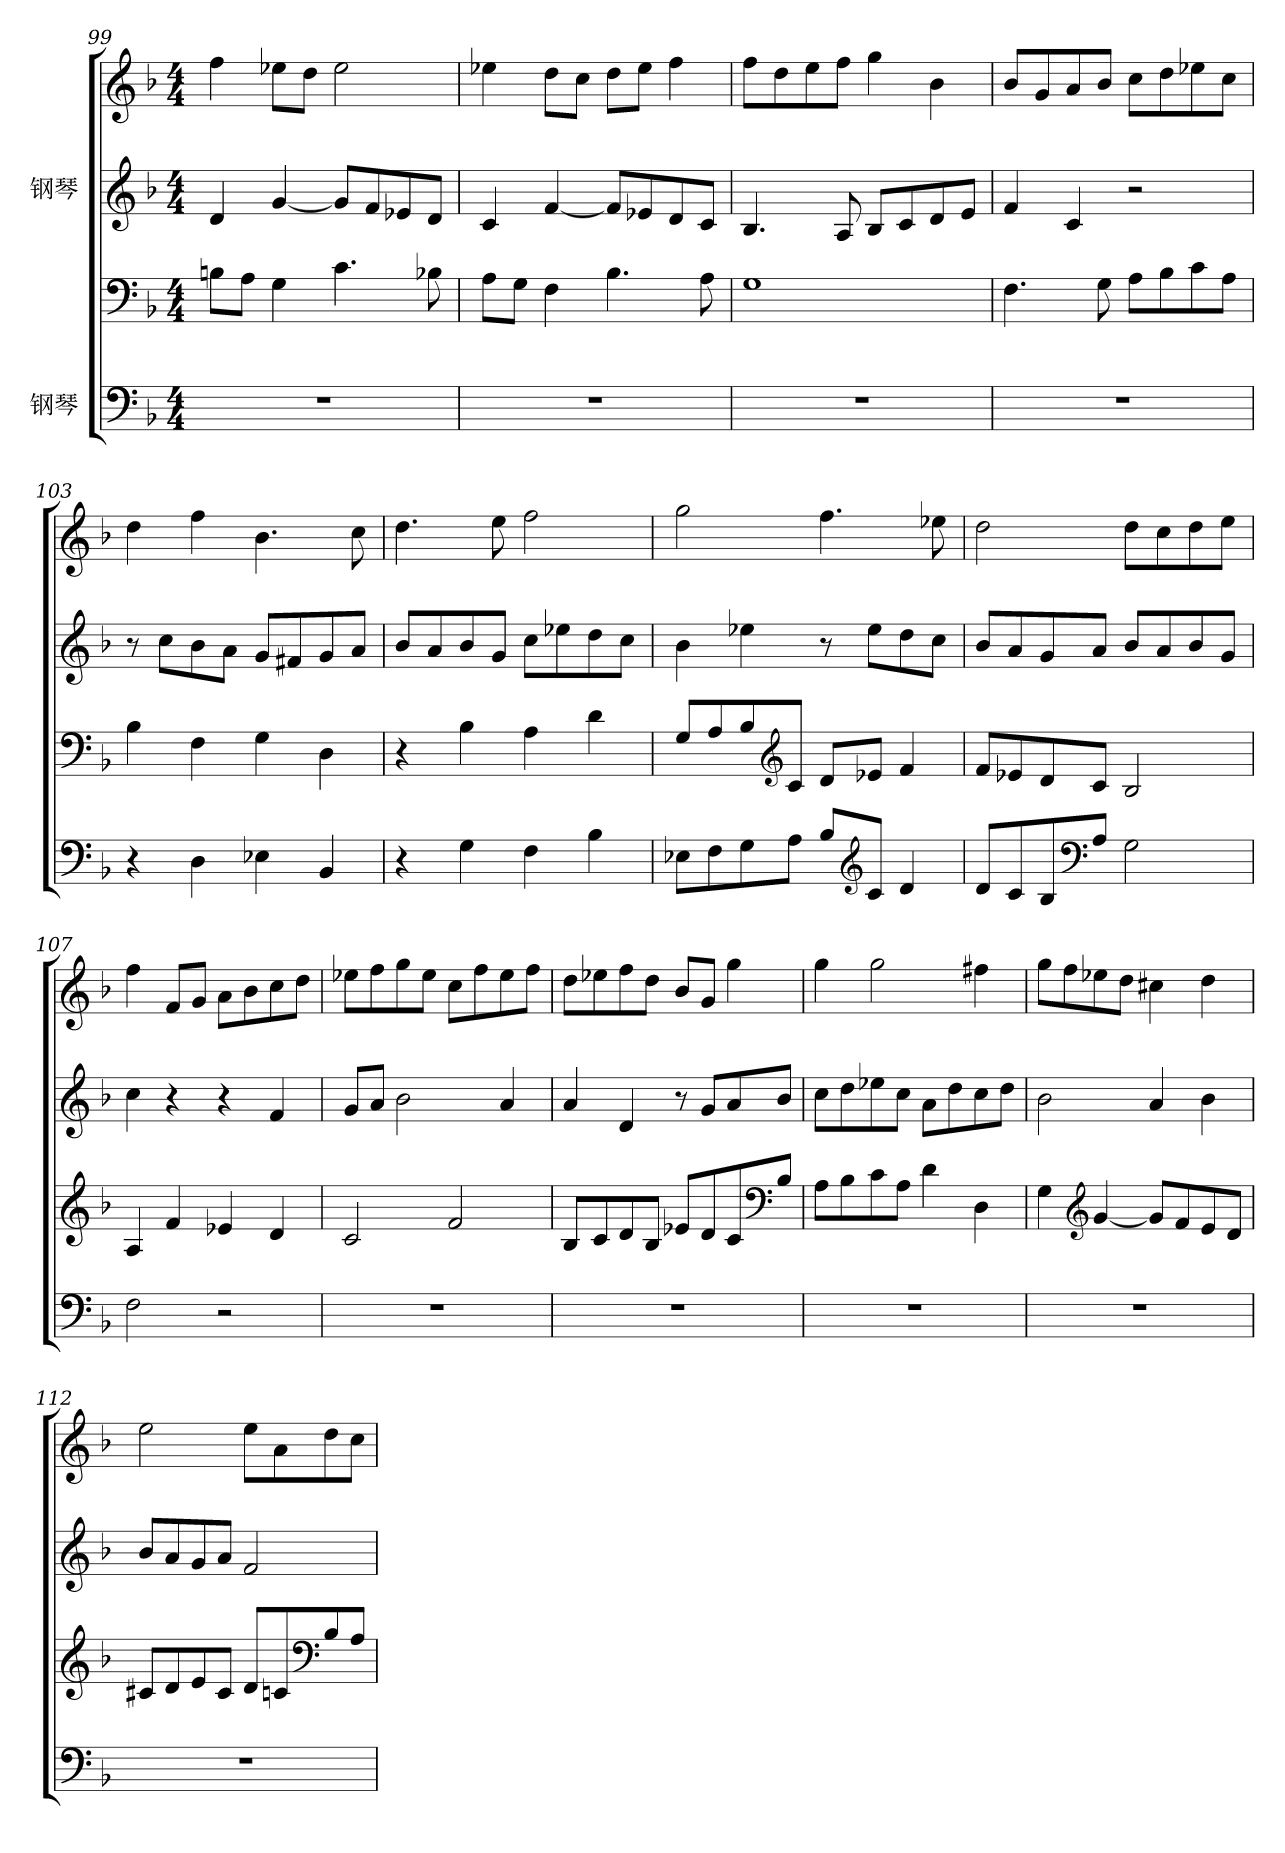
**kern	**kern	**kern	**kern
*part2	*part2	*part1	*part1
*staff4	*staff3	*staff2	*staff1
*I"钢琴	*	*I"钢琴	*
*clefF4	*clefF4	*clefG2	*clefG2
*k[b-]	*k[b-]	*k[b-]	*k[b-]
*M4/4	*M4/4	*M4/4	*M4/4
=99	=99	=99	=99
1r	8Bn\L	4d/	4ff\
.	8A\J	.	.
.	4G\	[4g/	8ee-X\L
.	.	.	8dd\J
.	4.c\	8g/L]	2ee-\
.	.	8f/	.
.	.	8e-X/	.
.	8B-X\	8d/J	.
=100	=100	=100	=100
1r	8A\L	4c/	4ee-X\
.	8G\J	.	.
.	4F\	[4f/	8dd\L
.	.	.	8cc\J
.	4.B-\	8f/L]	8dd\L
.	.	8e-X/	8ee-\J
.	.	8d/	4ff\
.	8A\	8c/J	.
=101	=101	=101	=101
1r	1G	4.B-/	8ff\L
.	.	.	8dd\
.	.	.	8ee\
.	.	8A/	8ff\J
.	.	8B-/L	4gg\
.	.	8c/	.
.	.	8d/	4b-\
.	.	8e/J	.
!!LO:LB:g=z
=102	=102	=102	=102
1r	4.F\	4f/	8b-/L
.	.	.	8g/
.	.	4c/	8a/
.	8G\	.	8b-/J
.	8A\L	2r	8cc\L
.	8B-\	.	8dd\
.	8c\	.	8ee-X\
.	8A\J	.	8cc\J
=103	=103	=103	=103
4r	4B-\	8r	4dd\
.	.	8cc\L	.
4D\	4F\	8b-\	4ff\
.	.	8a\J	.
4E-X\	4G\	8g/L	4.b-\
.	.	8f#X/	.
4BB-/	4D\	8g/	.
.	.	8a/J	8cc\
=104	=104	=104	=104
4r	4r	8b-/L	4.dd\
.	.	8a/	.
4G\	4B-\	8b-/	.
.	.	8g/J	8ee\
4F\	4A\	8cc\L	2ff\
.	.	8ee-X\	.
4B-\	4d\	8dd\	.
.	.	8cc\J	.
=105	=105	=105	=105
8E-X\L	8G/L	4b-\	2gg\
8F\	8A/	.	.
8G\	8B-/	4ee-X\	.
*	*clefG2	*	*
8A\J	8c/J	.	.
8B-/L	8d/L	8r	4.ff\
*clefG2	*	*	*
8c/J	8e-X/J	8ee-\L	.
4d/	4f/	8dd\	.
.	.	8cc\J	8ee-X\
!!LO:PB:g=z
=106	=106	=106	=106
8d/L	8f/L	8b-/L	2dd\
8c/	8e-X/	8a/	.
8B-/	8d/	8g/	.
*clefF4	*	*	*
8A/J	8c/J	8a/J	.
2G\	2B-/	8b-/L	8dd\L
.	.	8a/	8cc\
.	.	8b-/	8dd\
.	.	8g/J	8ee\J
=107	=107	=107	=107
2F\	4A/	4cc\	4ff\
.	4f/	4r	8f/L
.	.	.	8g/J
2r	4e-X/	4r	8a\L
.	.	.	8b-\
.	4d/	4f/	8cc\
.	.	.	8dd\J
=108	=108	=108	=108
1r	2c/	8g/L	8ee-X\L
.	.	8a/J	8ff\
.	.	2b-\	8gg\
.	.	.	8ee-\J
.	2f/	.	8cc\L
.	.	.	8ff\
.	.	4a/	8ee-\
.	.	.	8ff\J
=109	=109	=109	=109
1r	8B-/L	4a/	8dd\L
.	8c/	.	8ee-X\
.	8d/	4d/	8ff\
.	8B-/J	.	8dd\J
.	8e-X/L	8r	8b-/L
.	8d/	8g/L	8g/J
.	8c/	8a/	4gg\
*	*clefF4	*	*
.	8B-/J	8b-/J	.
!!LO:LB:g=z
=110	=110	=110	=110
1r	8A\L	8cc\L	4gg\
.	8B-\	8dd\	.
.	8c\	8ee-X\	2gg\
.	8A\J	8cc\J	.
.	4d\	8a\L	.
.	.	8dd\	.
.	4D\	8cc\	4ff#X\
.	.	8dd\J	.
=111	=111	=111	=111
1r	4G\	2b-\	8gg\L
.	.	.	8ff\
*	*clefG2	*	*
.	[4g/	.	8ee-X\
.	.	.	8dd\J
.	8g/L]	4a/	4cc#X\
.	8f/	.	.
.	8e/	4b-\	4dd\
.	8d/J	.	.
=112	=112	=112	=112
1r	8c#X/L	8b-/L	2ee\
.	8d/	8a/	.
.	8e/	8g/	.
.	8c#/J	8a/J	.
.	8d/L	2f/	8ee\L
.	8cn/	.	8a\
*	*clefF4	*	*
.	8B-/	.	8dd\
.	8A/J	.	8cc\J
=	=	=	=
*-	*-	*-	*-
